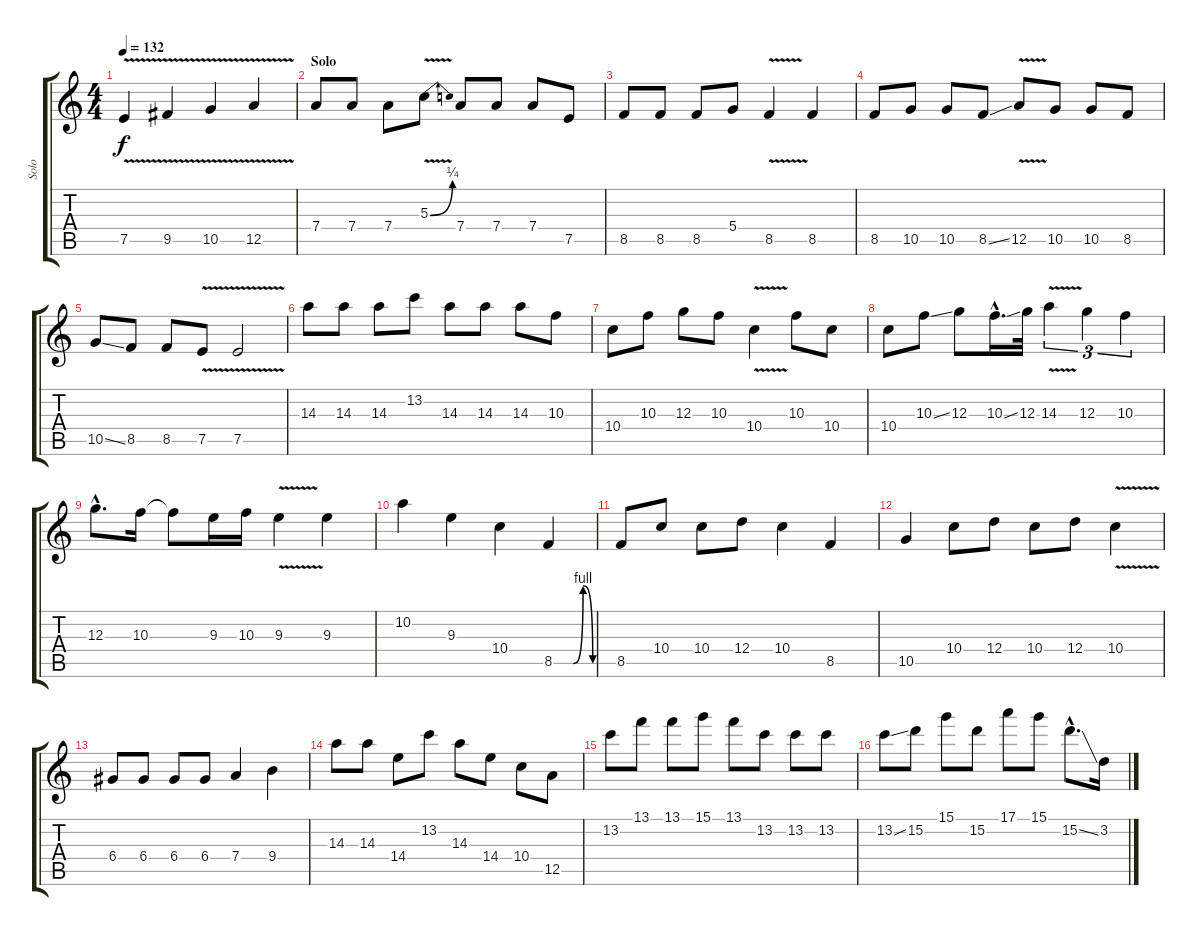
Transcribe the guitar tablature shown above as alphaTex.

\track ("Solo" "Solo") {instrument distortionguitar}
\staff {score tabs}
\tuning (E4 B3 G3 D3 A2 E2) {hide}
\ts (4 4)
\tempo 132
\clef g2
\ks c
7.5{v}.4{dy f volume 11} 9.5{v}.4 10.5{v}.4 12.5{v}.4 |
\section ("" "Solo")
7.4.8{volume 14} 7.4.8 7.4.8 5.3{be (bend 0 0 60 1) v}.8 7.4.8 7.4.8 7.4.8 7.5.8 |
8.5.8 8.5.8 8.5.8 5.4.8 8.5{v}.4 8.5.4 |
8.5.8 10.5.8 10.5.8 8.5{ss}.8 12.5{v}.8 10.5.8 10.5.8 8.5.8 |
10.5{ss}.8 8.5.8 8.5.8 7.5{v}.8 7.5{v}.2 |
14.3.8 14.3.8 14.3.8 13.2.8 14.3.8 14.3.8 14.3.8 10.3.8 |
10.4.8 10.3.8 12.3.8 10.3.8 10.4{v}.4 10.3.8 10.4.8 |
10.4.8 10.3{ss}.8 12.3.8 10.3{ss hac}.16{d} 12.3.32 14.3{v}.4{tu (3 2)} 12.3.4{tu (3 2)} 10.3.4{tu (3 2)} |
12.3{hac}.8{d} 10.3.16 10.3{t}.8 9.3.16 10.3.16 9.3{v}.4 9.3.4 |
10.2.4 9.3.4 10.4.4 8.5{be (custom 0 0 15 0 30 0 45 4 60 0)}.4 |
8.5.8 10.4.8 10.4.8 12.4.8 10.4.4 8.5.4 |
10.5.4 10.4.8 12.4.8 10.4.8 12.4.8 10.4{v}.4 |
6.4.8 6.4.8 6.4.8 6.4.8 7.4.4 9.4.4 |
14.3.8 14.3.8 14.4.8 13.2.8 14.3.8 14.4.8 10.4.8 12.5.8 |
13.2.8 13.1.8 13.1.8 15.1.8 13.1.8 13.2.8 13.2.8 13.2.8 |
13.2{ss}.8 15.2.8 15.1.8 15.2.8 17.1.8 15.1.8 15.2{ss hac}.8{d} 3.2.16
